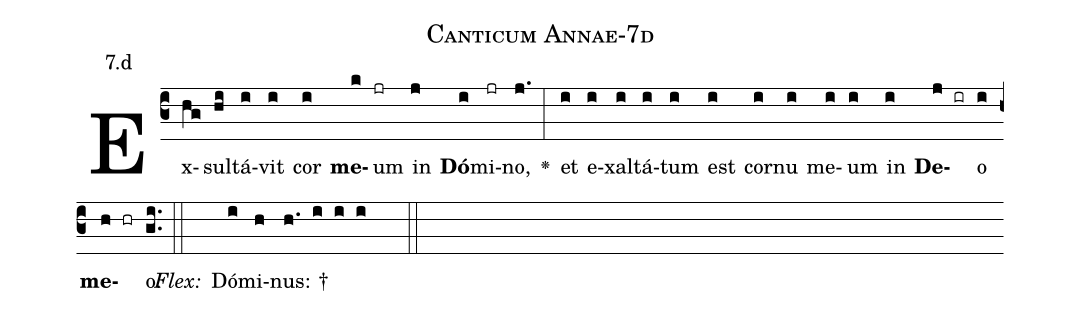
name: Canticum Annae-7d;
annotation: 7.d;
%%
(c3)Ex(hg)sul(hi)tá(i)vit(i) cor(i) <b>me</b>(k)um(jr) in(j) <b>Dó</b>(i)mi(jr)no,(j.) <v>\greheightstar</v>(:) et(i) e(i)xal(i)tá(i)tum(i) est(i) cor(i)nu(i) me(i)um(i) in(i) <b>De</b>(j ir)o(i) <b>me</b>(h hr)o.(gi..) (::)
<i>Flex:</i>()  Dó(i)mi(h)nus: †(h. i i i  ::)

%E(i) u(i) o(j) u(i) a(h) e.(gi..) (::)
